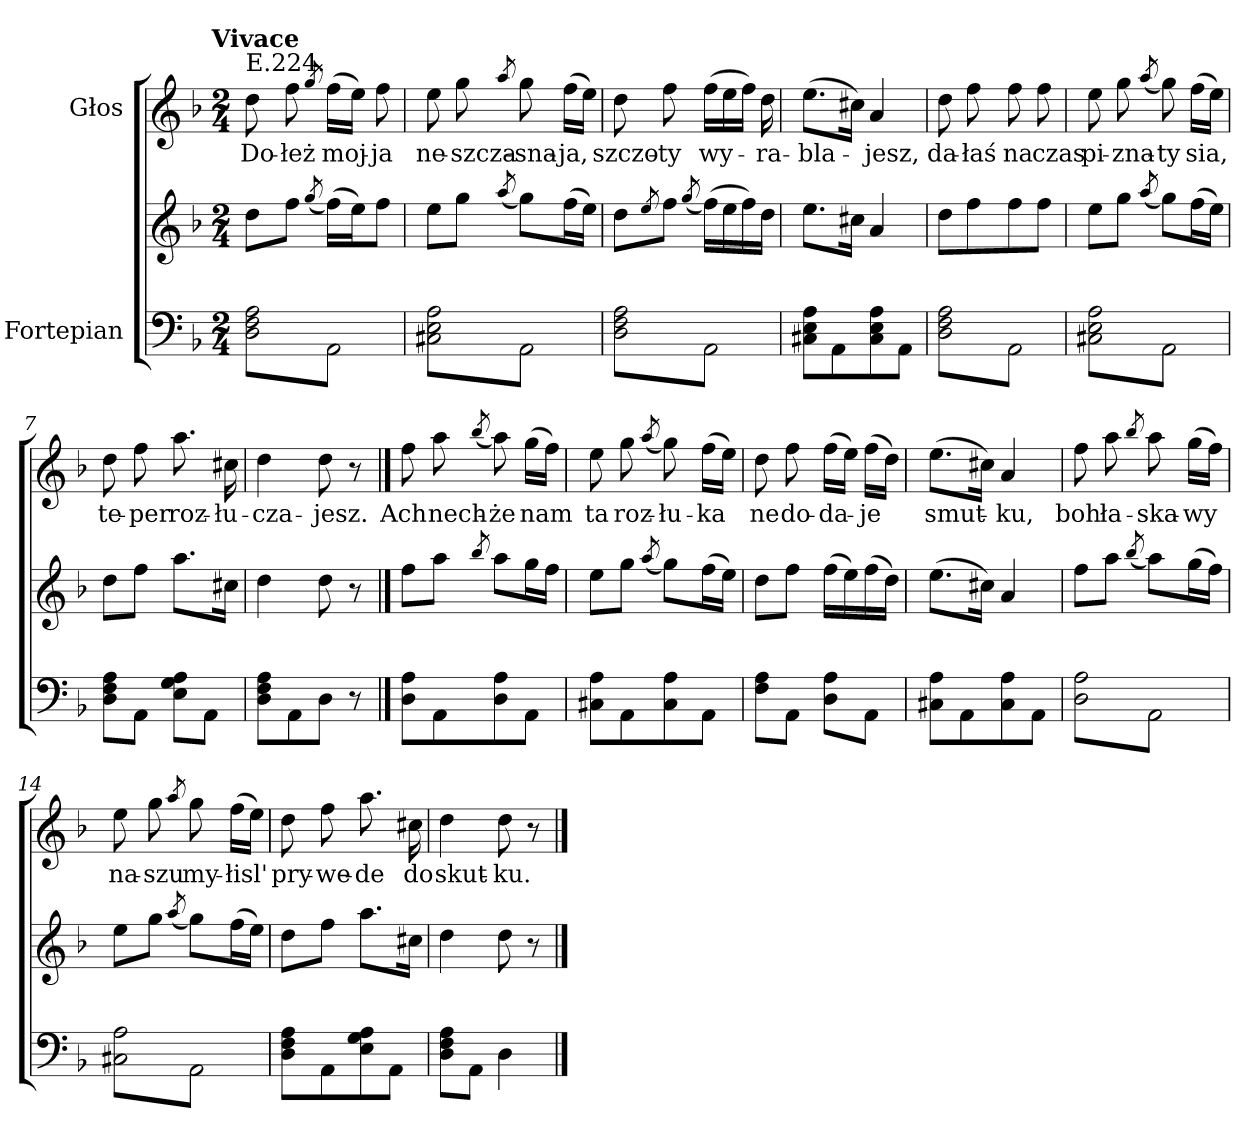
**kern	**kern	**kern	**text
*part2	*part2	*part1	*part1
*staff3	*staff2	*staff1	*staff1
*I"Fortepian	*	*I"Głos	*
*clefF4	*clefG2	*clefG2	*
*k[b-]	*k[b-]	*k[b-]	*
*d:	*d:	*d:	*
!!LO:TX:omd:t=Vivace
*M2/4	*M2/4	*M2/4	*
*MM160	*MM160	*MM160	*
=1	=1	=1	=1
!	!	!LO:TX:a:t=E.224.	!
*tremolo	*	*	*
8D\ 8F\ 8A\L	8dd\L	8dd\	Do-
8AA\	8ff\J	8ff\	-łeż
.	(8qgg/	8qgg/	.
8D\ 8F\ 8A\	(>16ff\LL)	(16ff\LL	moj-
.	16ee\J)	16ee\JJ)	.
8AA\J	8ff\J	8ff\	-ja
=2	=2	=2	=2
8C#X\ 8E\ 8A\L	8ee\L	8ee\	ne-
8AA\	8gg\J	8gg\	-szcza-
.	(8qaa/	8qaa/	.
8C#X\ 8E\ 8A\	8gg\L)	8gg\	-sna-
8AA\J	(16ff\L	(16ff\LL	-ja,
.	16ee\JJ)	16ee\JJ)	.
=3	=3	=3	=3
8D\ 8F\ 8A\L	8dd\L	8dd\	szczo-
.	8qee/	.	.
8AA\	8ff\J	8ff\	-ty
.	(<8qgg/	.	.
8D\ 8F\ 8A\	(16ff\LL)	(16ff\LL	wy-
.	16ee\	16ee\	.
8AA\J	16ff\)	16ff\JJ)	.
*Xtremolo	*	*	*
.	16dd\JJ	16dd\	-ra-
=4	=4	=4	=4
8C#X\ 8E\ 8A\L	8.ee\L	(8.ee\L	-bla-
8AA\	.	.	.
.	16cc#X\Jk	16cc#X\Jk)	.
8C#\ 8E\ 8A\	4a/	4a/	-jesz,
8AA\J	.	.	.
=5	=5	=5	=5
*tremolo	*	*	*
8D\ 8F\ 8A\L	8dd\L	8dd\	da-
8AA\	8ff\	8ff\	-łaś
8D\ 8F\ 8A\	8ff\	8ff\	na
8AA\J	8ff\J	8ff\	czas
=6	=6	=6	=6
8C#X\ 8E\ 8A\L	8ee\L	8ee\	pi-
8AA\	8gg\J	8gg\	-zna-
.	(8qaa/	(<8qaa/	.
8C#X\ 8E\ 8A\	8gg\L)	8gg\)	-ty
8AA\J	(16ff\L	(16ff\LL	sia,
*Xtremolo	*	*	*
.	16ee\JJ)	16ee\JJ)	.
=7	=7	=7	=7
8D\ 8F\ 8A\L	8dd\L	8dd\	te-
8AA\J	8ff\J	8ff\	-per
8E\ 8G\ 8A\L	8.aa\L	8.aa\	roz-
8AA\J	.	.	.
.	16cc#X\Jk	16cc#X\	-łu-
=8	=8	=8	=8
8D\ 8F\ 8A\L	4dd\	4dd\	-cza-
8AA/	.	.	.
8D\J	8dd\	8dd\	-jesz.
8r	8r	8r	.
==9	==9	==9	==9
8D\ 8A\L	8ff\L	8ff\	Ach
8AA\	8aa\J	8aa\	nech-
.	8qbb-/	(<8qbb-/	.
8D\ 8A\	8aa\L	8aa\)	-że
8AA\J	16gg\L	(16gg\LL	nam
.	16ff\JJ	16ff\JJ)	.
=10	=10	=10	=10
8C#X\ 8A\L	8ee\L	8ee\	ta
8AA\	8gg\J	8gg\	roz-
.	(8qaa/	(<8qaa/	.
8C#\ 8A\	8gg\L)	8gg\)	-łu-
8AA\J	(16ff\L	(16ff\LL	-ka
.	16ee\JJ)	16ee\JJ)	.
=11	=11	=11	=11
8F\ 8A\L	8dd\L	8dd\	ne
8AA\J	8ff\J	8ff\	do-
8D\ 8A\L	(16ff\LL	(16ff\LL	-da-
.	16ee\)	16ee\JJ)	.
8AA\J	(16ff\	(16ff\LL	-je
.	16dd\JJ)	16dd\JJ)	.
=12	=12	=12	=12
8C#X\ 8A\L	(8.ee\L	(8.ee\L	smut-
8AA\	.	.	.
.	16cc#X\Jk)	16cc#X\Jk)	.
8C#\ 8A\	4a/	4a/	-ku,
8AA\J	.	.	.
=13	=13	=13	=13
*tremolo	*	*	*
8D\ 8A\L	8ff\L	8ff\	boh
8AA\	8aa\J	8aa\	ła-
.	(<8qbb-/	8qbb-/	.
8D\ 8A\	8aa\L)	8aa\	-ska-
8AA\J	(16gg\L	(16gg\LL	-wy
.	16ff\JJ)	16ff\JJ)	.
=14	=14	=14	=14
8C#X\ 8A\L	8ee\L	8ee\	na-
8AA\	8gg\J	8gg\	-szu
.	(<8qaa/	8qaa/	.
8C#X\ 8A\	8gg\L)	8gg\	my-
8AA\J	(16ff\L	(16ff\LL	-łisl'
*Xtremolo	*	*	*
.	16ee\JJ)	16ee\JJ)	.
=15	=15	=15	=15
8D\ 8F\ 8A\L	8dd\L	8dd\	pry-
8AA\	8ff\J	8ff\	-we-
8E\ 8G\ 8A\	8.aa\L	8.aa\	-de
8AA\J	.	.	.
.	16cc#X\Jk	16cc#X\	do
=16	=16	=16	=16
8D\ 8F\ 8A\L	4dd\	4dd\	skut-
8AA\J	.	.	.
4D\	8dd\	8dd\	-ku.
.	8r	8r	.
==	==	==	==
*-	*-	*-	*-
